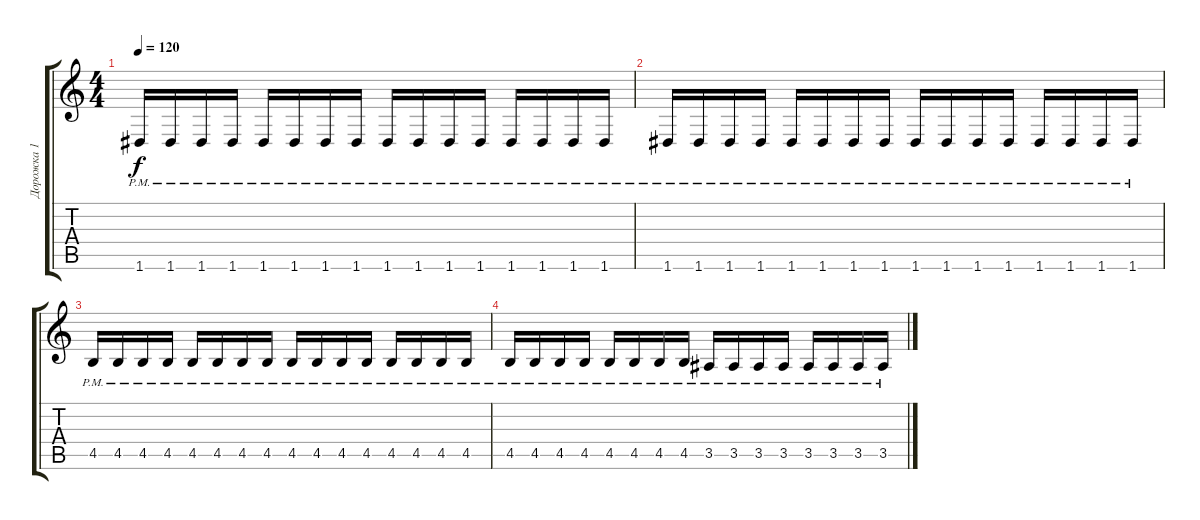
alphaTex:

\track ("Дорожка 1" "Дорожка 1") {instrument distortionguitar}
\staff {score tabs}
\tuning (D4 A3 F3 C3 G2 D2) {hide}
\ts (4 4)
\tempo 120
\clef g2
\ks c
1.6{pm}.16{dy f} 1.6{pm}.16 1.6{pm}.16 1.6{pm}.16 1.6{pm}.16 1.6{pm}.16 1.6{pm}.16 1.6{pm}.16 1.6{pm}.16 1.6{pm}.16 1.6{pm}.16 1.6{pm}.16 1.6{pm}.16 1.6{pm}.16 1.6{pm}.16 1.6{pm}.16 |
1.6{pm}.16 1.6{pm}.16 1.6{pm}.16 1.6{pm}.16 1.6{pm}.16 1.6{pm}.16 1.6{pm}.16 1.6{pm}.16 1.6{pm}.16 1.6{pm}.16 1.6{pm}.16 1.6{pm}.16 1.6{pm}.16 1.6{pm}.16 1.6{pm}.16 1.6{pm}.16 |
4.5{pm}.16 4.5{pm}.16 4.5{pm}.16 4.5{pm}.16 4.5{pm}.16 4.5{pm}.16 4.5{pm}.16 4.5{pm}.16 4.5{pm}.16 4.5{pm}.16 4.5{pm}.16 4.5{pm}.16 4.5{pm}.16 4.5{pm}.16 4.5{pm}.16 4.5{pm}.16 |
4.5{pm}.16 4.5{pm}.16 4.5{pm}.16 4.5{pm}.16 4.5{pm}.16 4.5{pm}.16 4.5{pm}.16 4.5{pm}.16 3.5{pm}.16 3.5{pm}.16 3.5{pm}.16 3.5{pm}.16 3.5{pm}.16 3.5{pm}.16 3.5{pm}.16 3.5{pm}.16
